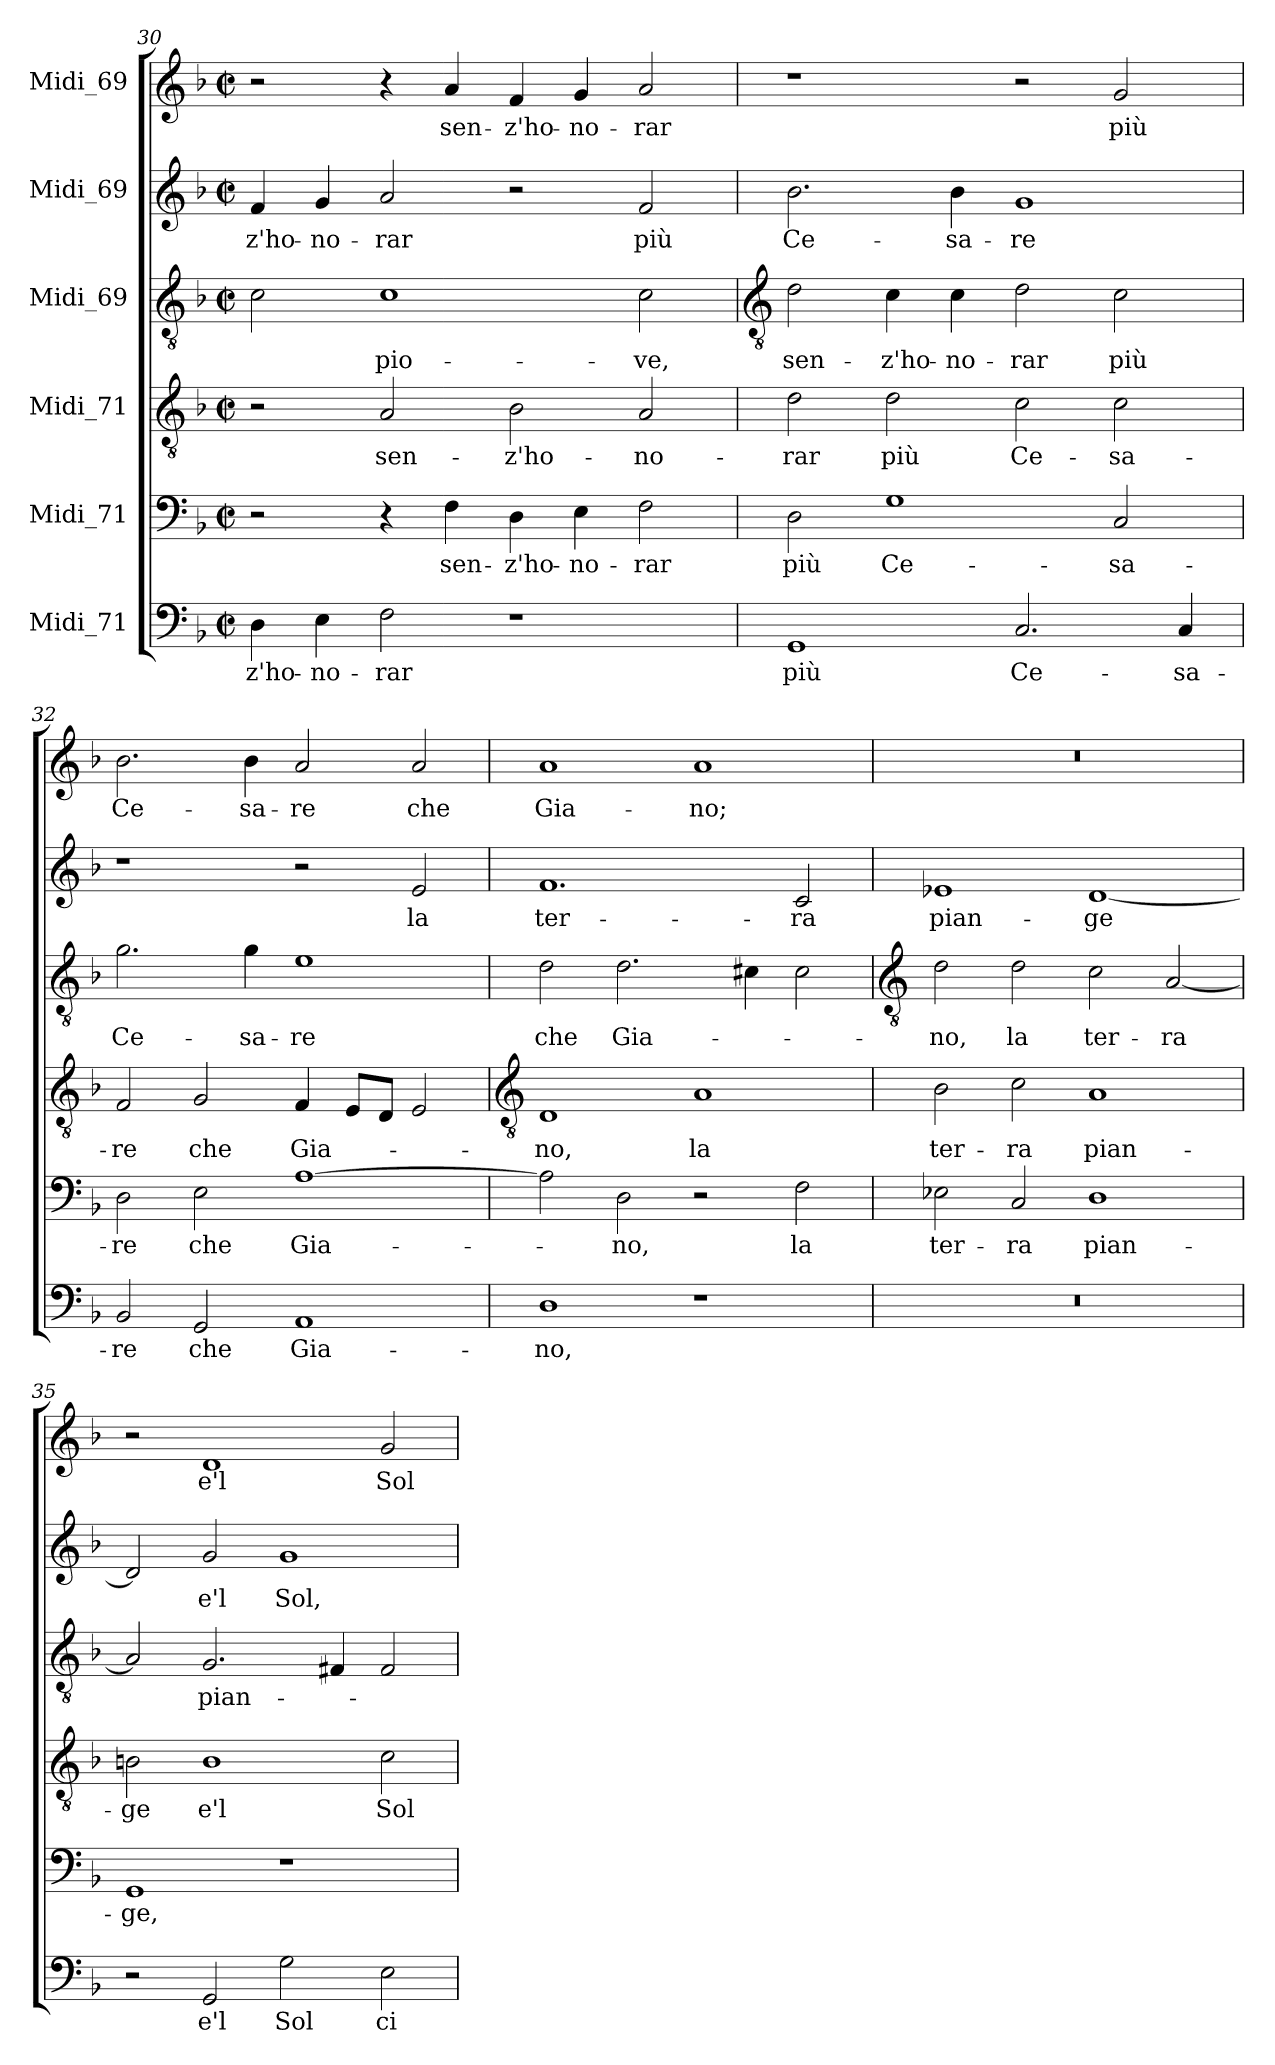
**kern	**text	**kern	**text	**kern	**text	**kern	**text	**kern	**text	**kern	**text
*part6	*part6	*part5	*part5	*part4	*part4	*part3	*part3	*part2	*part2	*part1	*part1
*staff6	*staff6	*staff5	*staff5	*staff4	*staff4	*staff3	*staff3	*staff2	*staff2	*staff1	*staff1
*I"Midi_71	*	*I"Midi_71	*	*I"Midi_71	*	*I"Midi_69	*	*I"Midi_69	*	*I"Midi_69	*
!!LO:LB:g=z
*clefF4	*	*clefF4	*	*clefGv2	*	*clefGv2	*	*clefG2	*	*clefG2	*
*k[b-]	*	*k[b-]	*	*k[b-]	*	*k[b-]	*	*k[b-]	*	*k[b-]	*
*F:	*	*F:	*	*F:	*	*F:	*	*F:	*	*F:	*
*M4/2	*	*M4/2	*	*M4/2	*	*M4/2	*	*M4/2	*	*M4/2	*
*met(c|)	*	*met(c|)	*	*met(c|)	*	*met(c|)	*	*met(c|)	*	*met(c|)	*
=30	=30	=30	=30	=30	=30	=30	=30	=30	=30	=30	=30
!	!LO:LY:b	!	!	!	!	!	!	!	!LO:LY:b	!	!
4D	-z'ho-	2r	.	2r	.	2c	.	4f	-z'ho-	2r	.
!	!LO:LY:b	!	!	!	!	!	!	!	!LO:LY:b	!	!
4E	-no-	.	.	.	.	.	.	4g	-no-	.	.
!	!LO:LY:b	!	!	!	!LO:LY:b	!	!LO:LY:b	!	!LO:LY:b	!	!
2F	-rar	4r	.	2A	sen-	1c	pio-	2a	-rar	4r	.
!	!	!	!LO:LY:b	!	!	!	!	!	!	!	!LO:LY:b
.	.	4F	sen-	.	.	.	.	.	.	4a	sen-
!	!	!	!LO:LY:b	!	!LO:LY:b	!	!	!	!	!	!LO:LY:b
1r	.	4D	-z'ho-	2B-	-z'ho-	.	.	2r	.	4f	-z'ho-
!	!	!	!LO:LY:b	!	!	!	!	!	!	!	!LO:LY:b
.	.	4E	-no-	.	.	.	.	.	.	4g	-no-
!	!	!	!LO:LY:b	!	!LO:LY:b	!	!LO:LY:b	!	!LO:LY:b	!	!LO:LY:b
.	.	2F	-rar	2A	-no-	2c	-ve,	2f	più	2a	-rar
!!LO:LB:g=z
=31	=31	=31	=31	=31	=31	=31	=31	=31	=31	=31	=31
*	*	*	*	*	*	*clefGv2	*	*	*	*	*
!	!LO:LY:b	!	!LO:LY:b	!	!LO:LY:b	!	!LO:LY:b	!	!LO:LY:b	!	!
1GG	più	2D	più	2d	-rar	2d	sen-	2.b-	Ce-	1r	.
!	!	!	!LO:LY:b	!	!LO:LY:b	!	!LO:LY:b	!	!	!	!
.	.	1G	Ce-	2d	più	4c	-z'ho-	.	.	.	.
!	!	!	!	!	!	!	!LO:LY:b	!	!LO:LY:b	!	!
.	.	.	.	.	.	4c	-no-	4b-	-sa-	.	.
!	!LO:LY:b	!	!	!	!LO:LY:b	!	!LO:LY:b	!	!LO:LY:b	!	!
2.C	Ce-	.	.	2c	Ce-	2d	-rar	1g	-re	2r	.
!	!	!	!LO:LY:b	!	!LO:LY:b	!	!LO:LY:b	!	!	!	!LO:LY:b
.	.	2C	-sa-	2c	-sa-	2c	più	.	.	2g	più
!	!LO:LY:b	!	!	!	!	!	!	!	!	!	!
4C	-sa-	.	.	.	.	.	.	.	.	.	.
=32	=32	=32	=32	=32	=32	=32	=32	=32	=32	=32	=32
!	!LO:LY:b	!	!LO:LY:b	!	!LO:LY:b	!	!LO:LY:b	!	!	!	!LO:LY:b
2BB-	-re	2D	-re	2F	-re	2.g	Ce-	1r	.	2.b-	Ce-
!	!LO:LY:b	!	!LO:LY:b	!	!LO:LY:b	!	!	!	!	!	!
2GG	che	2E	che	2G	che	.	.	.	.	.	.
!	!	!	!	!	!	!	!LO:LY:b	!	!	!	!LO:LY:b
.	.	.	.	.	.	4g	-sa-	.	.	4b-	-sa-
!	!LO:LY:b	!	!LO:LY:b	!	!LO:LY:b	!	!LO:LY:b	!	!	!	!LO:LY:b
1AA	Gia-	[1A	Gia-	4F	Gia-	1e	-re	2r	.	2a	-re
.	.	.	.	8EL	.	.	.	.	.	.	.
.	.	.	.	8DJ	.	.	.	.	.	.	.
!	!	!	!	!	!	!	!	!	!LO:LY:b	!	!LO:LY:b
.	.	.	.	2E	.	.	.	2e	la	2a	che
!!LO:LB:g=z
=33	=33	=33	=33	=33	=33	=33	=33	=33	=33	=33	=33
*	*	*	*	*clefGv2	*	*	*	*	*	*	*
!	!LO:LY:b	!	!	!	!LO:LY:b	!	!LO:LY:b	!	!LO:LY:b	!	!LO:LY:b
1D	-no,	2A]	.	1D	-no,	2d	che	1.f	ter-	1a	Gia-
!	!	!	!LO:LY:b	!	!	!	!LO:LY:b	!	!	!	!
.	.	2D	-no,	.	.	2.d	Gia-	.	.	.	.
!	!	!	!	!	!LO:LY:b	!	!	!	!	!	!LO:LY:b
1r	.	2r	.	1A	la	.	.	.	.	1a	-no;
.	.	.	.	.	.	4c#X	.	.	.	.	.
!	!	!	!LO:LY:b	!	!	!	!	!	!LO:LY:b	!	!
.	.	2F	la	.	.	2c#	.	2c	-ra	.	.
!!LO:LB:g=z
=34	=34	=34	=34	=34	=34	=34	=34	=34	=34	=34	=34
*	*	*	*	*	*	*clefGv2	*	*	*	*	*
!	!	!	!LO:LY:b	!	!LO:LY:b	!	!LO:LY:b	!	!LO:LY:b	!	!
0r	.	2E-X	ter-	2B-	ter-	2d	-no,	1e-X	pian-	0r	.
!	!	!	!LO:LY:b	!	!LO:LY:b	!	!LO:LY:b	!	!	!	!
.	.	2C	-ra	2c	-ra	2d	la	.	.	.	.
!	!	!	!LO:LY:b	!	!LO:LY:b	!	!LO:LY:b	!	!LO:LY:b	!	!
.	.	1D	pian-	1A	pian-	2c	ter-	[1d	-ge	.	.
!	!	!	!	!	!	!	!LO:LY:b	!	!	!	!
.	.	.	.	.	.	[2A	-ra	.	.	.	.
=35	=35	=35	=35	=35	=35	=35	=35	=35	=35	=35	=35
!	!	!	!LO:LY:b	!	!LO:LY:b	!	!	!	!	!	!
2r	.	1GG	-ge,	2Bn	-ge	2A]	.	2d]	.	2r	.
!	!LO:LY:b	!	!	!	!LO:LY:b	!	!LO:LY:b	!	!LO:LY:b	!	!LO:LY:b
2GG	e'l	.	.	1B	e'l	2.G	pian-	2g	e'l	1d	e'l
!	!LO:LY:b	!	!	!	!	!	!	!	!LO:LY:b	!	!
2G	Sol	1r	.	.	.	.	.	1g	Sol,	.	.
.	.	.	.	.	.	4F#X	.	.	.	.	.
!	!LO:LY:b	!	!	!	!LO:LY:b	!	!	!	!	!	!LO:LY:b
2E	ci	.	.	2c	Sol	2F#	.	.	.	2g	Sol
=	=	=	=	=	=	=	=	=	=	=	=
*-	*-	*-	*-	*-	*-	*-	*-	*-	*-	*-	*-
